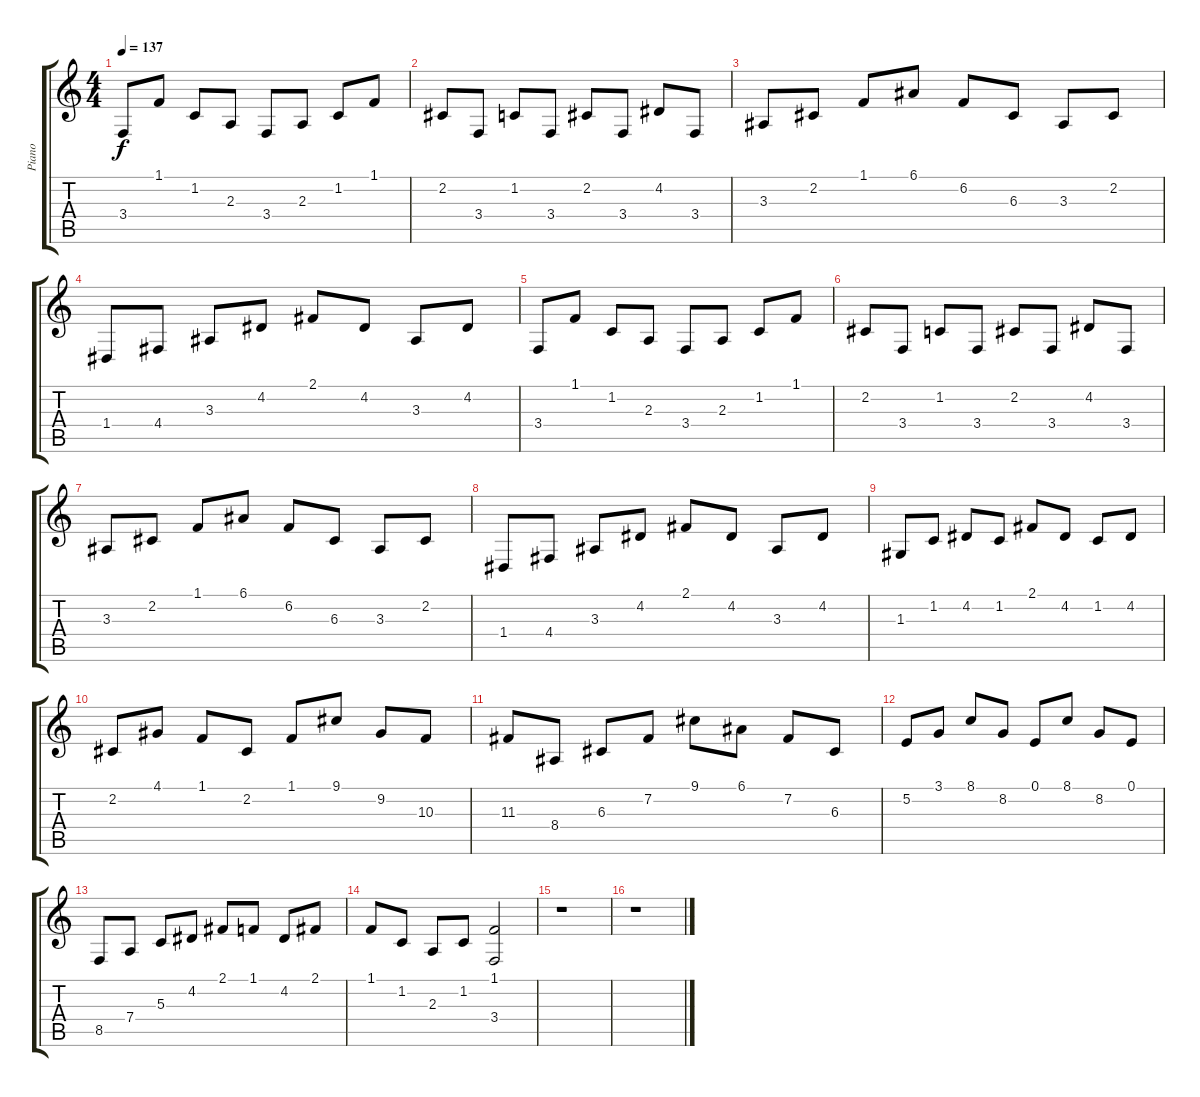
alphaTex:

\track ("Piano" "Piano") {instrument acousticgrandpiano}
\staff {score tabs}
\tuning (E4 B3 G3 D3 A2 E2) {hide}
\ts (4 4)
\tempo 137
\clef g2
\ks c
3.4.8{dy f} 1.1.8 1.2.8 2.3.8 3.4.8 2.3.8 1.2.8 1.1.8 |
2.2.8 3.4.8 1.2.8 3.4.8 2.2.8 3.4.8 4.2.8 3.4.8 |
3.3.8 2.2.8 1.1.8 6.1.8 6.2.8 6.3.8 3.3.8 2.2.8 |
1.4.8 4.4.8 3.3.8 4.2.8 2.1.8 4.2.8 3.3.8 4.2.8 |
3.4.8 1.1.8 1.2.8 2.3.8 3.4.8 2.3.8 1.2.8 1.1.8 |
2.2.8 3.4.8 1.2.8 3.4.8 2.2.8 3.4.8 4.2.8 3.4.8 |
3.3.8 2.2.8 1.1.8 6.1.8 6.2.8 6.3.8 3.3.8 2.2.8 |
1.4.8 4.4.8 3.3.8 4.2.8 2.1.8 4.2.8 3.3.8 4.2.8 |
1.3.8 1.2.8 4.2.8 1.2.8 2.1.8 4.2.8 1.2.8 4.2.8 |
2.2.8 4.1.8 1.1.8 2.2.8 1.1.8 9.1.8 9.2.8 10.3.8 |
11.3.8 8.4.8 6.3.8 7.2.8 9.1.8 6.1.8 7.2.8 6.3.8 |
5.2.8 3.1.8 8.1.8 8.2.8 0.1.8 8.1.8 8.2.8 0.1.8 |
8.5.8 7.4.8 5.3.8 4.2.8 2.1.8 1.1.8 4.2.8 2.1.8 |
1.1.8 1.2.8 2.3.8 1.2.8 (1.1 3.4).2 |
r.1 |
r.1
